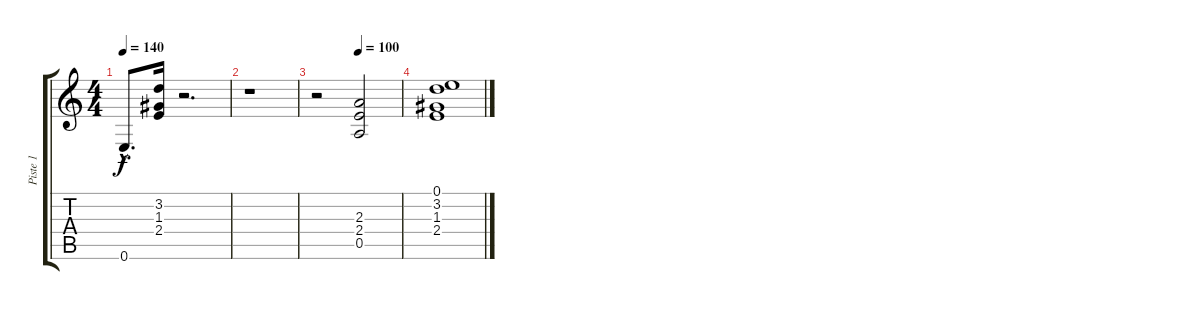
\track ("Piste 1" "Piste 1") {instrument overdrivenguitar}
\staff {score tabs}
\tuning (E4 B3 G3 D3 A2 E2) {hide}
\ts (4 4)
\tempo 140
\clef g2
\ks c
0.6{hac}.8{d dy f} (3.2 1.3 2.4).16 r.2{d} |
r.1 |
\tempo (100 0.5)
r.2 (2.3 2.4 0.5).2 |
(0.1 3.2 1.3 2.4).1
